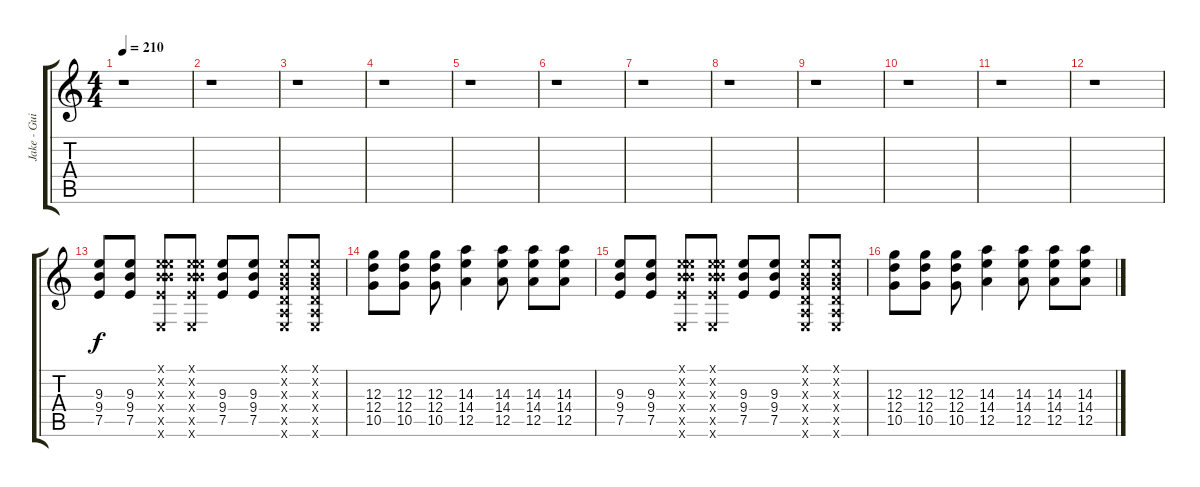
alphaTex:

\track ("Jake - Guitar 2" "Jake - Gui") {instrument overdrivenguitar}
\staff {score tabs}
\tuning (E4 B3 G3 D3 A2 E2) {hide}
\ts (4 4)
\tempo 210
\clef g2
\ks c
r.1{dy f} |
r.1 |
r.1 |
r.1 |
r.1 |
r.1 |
r.1 |
r.1 |
r.1 |
r.1 |
r.1 |
r.1 |
(9.3 9.4 7.5).8 (9.3 9.4 7.5).8 (0.1{x} 0.2{x} 9.3{x} 9.4{x} 7.5{x} 0.6{x}).8 (0.1{x} 0.2{x} 9.3{x} 9.4{x} 7.5{x} 0.6{x}).8 (9.3 9.4 7.5).8 (9.3 9.4 7.5).8 (0.1{x} 0.2{x} 0.3{x} 0.4{x} 0.5{x} 0.6{x}).8 (0.1{x} 0.2{x} 0.3{x} 0.4{x} 0.5{x} 0.6{x}).8 |
(12.3 12.4 10.5).8 (12.3 12.4 10.5).8 (12.3 12.4 10.5).8 (14.3 14.4 12.5).4 (14.3 14.4 12.5).8 (14.3 14.4 12.5).8 (14.3 14.4 12.5).8 |
(9.3 9.4 7.5).8 (9.3 9.4 7.5).8 (0.1{x} 0.2{x} 9.3{x} 9.4{x} 7.5{x} 0.6{x}).8 (0.1{x} 0.2{x} 9.3{x} 9.4{x} 7.5{x} 0.6{x}).8 (9.3 9.4 7.5).8 (9.3 9.4 7.5).8 (0.1{x} 0.2{x} 0.3{x} 0.4{x} 0.5{x} 0.6{x}).8 (0.1{x} 0.2{x} 0.3{x} 0.4{x} 0.5{x} 0.6{x}).8 |
(12.3 12.4 10.5).8 (12.3 12.4 10.5).8 (12.3 12.4 10.5).8 (14.3 14.4 12.5).4 (14.3 14.4 12.5).8 (14.3 14.4 12.5).8 (14.3 14.4 12.5).8
